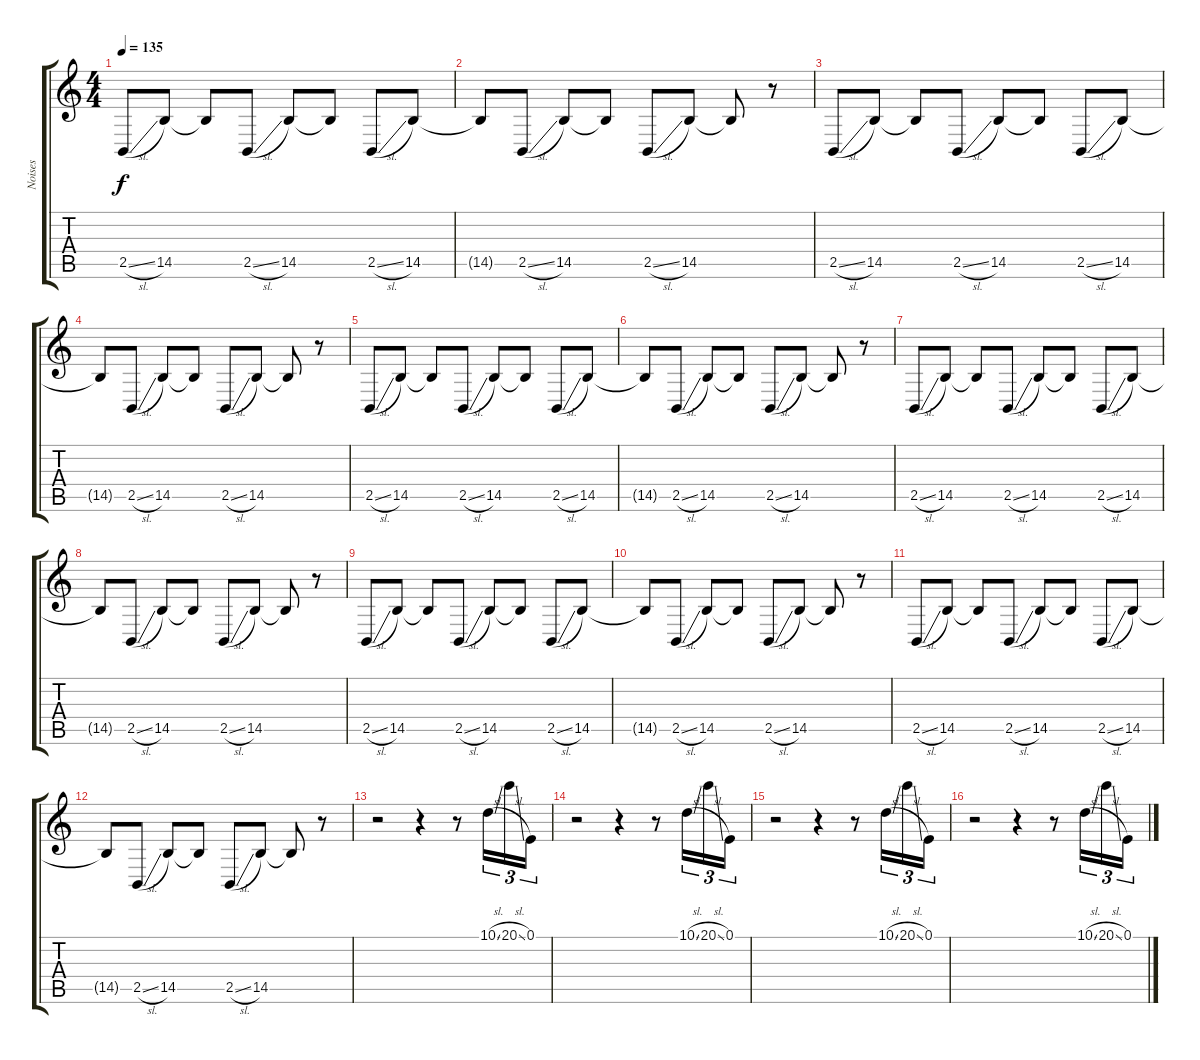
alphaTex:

\track ("Noises" "Noises") {instrument lead8bassandlead}
\staff {score tabs}
\tuning (E4 B3 G3 D3 A2 E2) {hide}
\ts (4 4)
\tempo 135
\clef g2
\ks c
2.5{sl}.8{dy f instrument lead8bassandlead} 14.5.8 14.5{t}.8 2.5{sl}.8 14.5.8 14.5{t}.8 2.5{sl}.8 14.5.8 |
14.5{t}.8 2.5{sl}.8 14.5.8 14.5{t}.8 2.5{sl}.8 14.5.8 14.5{t}.8 r.8 |
2.5{sl}.8 14.5.8 14.5{t}.8 2.5{sl}.8 14.5.8 14.5{t}.8 2.5{sl}.8 14.5.8 |
14.5{t}.8 2.5{sl}.8 14.5.8 14.5{t}.8 2.5{sl}.8 14.5.8 14.5{t}.8 r.8 |
2.5{sl}.8 14.5.8 14.5{t}.8 2.5{sl}.8 14.5.8 14.5{t}.8 2.5{sl}.8 14.5.8 |
14.5{t}.8 2.5{sl}.8 14.5.8 14.5{t}.8 2.5{sl}.8 14.5.8 14.5{t}.8 r.8 |
2.5{sl}.8 14.5.8 14.5{t}.8 2.5{sl}.8 14.5.8 14.5{t}.8 2.5{sl}.8 14.5.8 |
14.5{t}.8 2.5{sl}.8 14.5.8 14.5{t}.8 2.5{sl}.8 14.5.8 14.5{t}.8 r.8 |
2.5{sl}.8 14.5.8 14.5{t}.8 2.5{sl}.8 14.5.8 14.5{t}.8 2.5{sl}.8 14.5.8 |
14.5{t}.8 2.5{sl}.8 14.5.8 14.5{t}.8 2.5{sl}.8 14.5.8 14.5{t}.8 r.8 |
2.5{sl}.8 14.5.8 14.5{t}.8 2.5{sl}.8 14.5.8 14.5{t}.8 2.5{sl}.8 14.5.8 |
14.5{t}.8 2.5{sl}.8 14.5.8 14.5{t}.8 2.5{sl}.8 14.5.8 14.5{t}.8 r.8 |
r.2 r.4 r.8 10.1{sl}.16{tu (3 2)} 20.1{sl}.16{tu (3 2)} 0.1.16{tu (3 2)} |
r.2 r.4 r.8 10.1{sl}.16{tu (3 2)} 20.1{sl}.16{tu (3 2)} 0.1.16{tu (3 2)} |
r.2 r.4 r.8 10.1{sl}.16{tu (3 2)} 20.1{sl}.16{tu (3 2)} 0.1.16{tu (3 2)} |
r.2 r.4 r.8 10.1{sl}.16{tu (3 2)} 20.1{sl}.16{tu (3 2)} 0.1.16{tu (3 2)}
